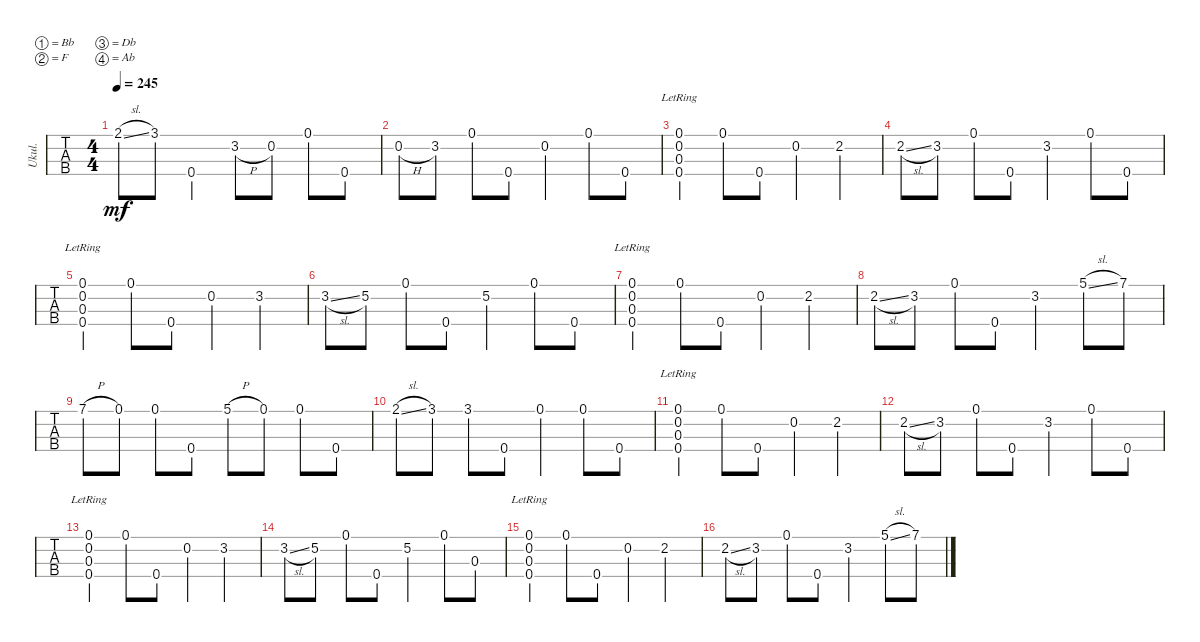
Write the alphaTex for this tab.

\defaultSystemsLayout 4
\bracketExtendMode groupsimilarinstruments
\otherSystemsTrackNameOrientation horizontal
\track ("Ukulele" "Ukul.") {instrument shamisen}
\staff {tabs}
\tuning (Bb4 F4 Db4 Ab4)
\ts (4 4)
\tempo 245
\clef g2
\ks c
2.1{sl}.8{dy mf} 3.1.8 0.4.4 3.2{h}.8 0.2.8 0.1.8 0.4.8 |
0.2{h}.8 3.2.8 0.1.8 0.4.8 0.2.4 0.1.8 0.4.8 |
(0.1{lr} 0.2{lr} 0.3{lr} 0.4{lr}).4 0.1.8 0.4.8 0.2.4 2.2.4 |
2.2{sl}.8 3.2.8 0.1.8 0.4.8 3.2.4 0.1.8 0.4.8 |
(0.1{lr} 0.2{lr} 0.3{lr} 0.4{lr}).4 0.1.8 0.4.8 0.2.4 3.2.4 |
3.2{sl}.8 5.2.8 0.1.8 0.4.8 5.2.4 0.1.8 0.4.8 |
(0.1{lr} 0.2{lr} 0.3{lr} 0.4{lr}).4 0.1.8 0.4.8 0.2.4 2.2.4 |
2.2{sl}.8 3.2.8 0.1.8 0.4.8 3.2.4 5.1{sl}.8 7.1.8 |
7.1{h}.8 0.1.8 0.1.8 0.4.8 5.1{h}.8 0.1.8 0.1.8 0.4.8 |
2.1{sl}.8 3.1.8 3.1.8 0.4.8 0.1.4 0.1.8 0.4.8 |
(0.1{lr} 0.2{lr} 0.3{lr} 0.4{lr}).4 0.1.8 0.4.8 0.2.4 2.2.4 |
2.2{sl}.8 3.2.8 0.1.8 0.4.8 3.2.4 0.1.8 0.4.8 |
(0.1{lr} 0.2{lr} 0.3{lr} 0.4{lr}).4 0.1.8 0.4.8 0.2.4 3.2.4 |
3.2{sl}.8 5.2.8 0.1.8 0.4.8 5.2.4 0.1.8 0.3.8 |
(0.1{lr} 0.2{lr} 0.3{lr} 0.4{lr}).4 0.1.8 0.4.8 0.2.4 2.2.4 |
2.2{sl}.8 3.2.8 0.1.8 0.4.8 3.2.4 5.1{sl}.8 7.1.8
